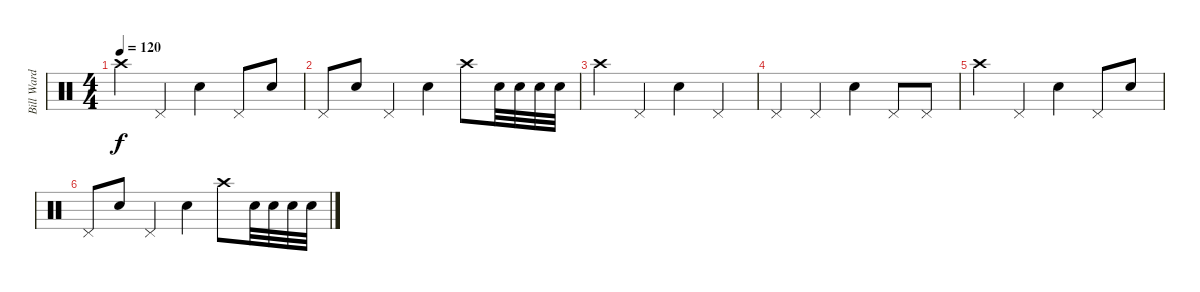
\track ("Bill Ward" "Bill Ward") {instrument percussion}
\staff {score}
\articulation defaults
\ts (4 4)
\tempo 120
\clef neutral
\ks c "Crash high (hit)".4{dy f} "Pedal Hi-Hat (hit)".4 "Snare (hit) 2".4 "Pedal Hi-Hat (hit)".8 "Snare (hit) 2".8
|
"Pedal Hi-Hat (hit)".8 "Snare (hit) 2".8 "Pedal Hi-Hat (hit)".4 "Snare (hit) 2".4 "Crash high (hit)".8 "Snare (hit) 2".32 "Snare (hit) 2".32 "Snare (hit) 2".32 "Snare (hit) 2".32 |
"Crash high (hit)".4{volume 0} "Pedal Hi-Hat (hit)".4 "Snare (hit) 2".4 "Pedal Hi-Hat (hit)".4 |
"Pedal Hi-Hat (hit)".4 "Pedal Hi-Hat (hit)".4 "Snare (hit) 2".4 "Pedal Hi-Hat (hit)".8 "Pedal Hi-Hat (hit)".8 |
"Crash high (hit)".4 "Pedal Hi-Hat (hit)".4 "Snare (hit) 2".4 "Pedal Hi-Hat (hit)".8 "Snare (hit) 2".8 |
"Pedal Hi-Hat (hit)".8 "Snare (hit) 2".8 "Pedal Hi-Hat (hit)".4 "Snare (hit) 2".4 "Crash high (hit)".8 "Snare (hit) 2".32 "Snare (hit) 2".32 "Snare (hit) 2".32 "Snare (hit) 2".32
